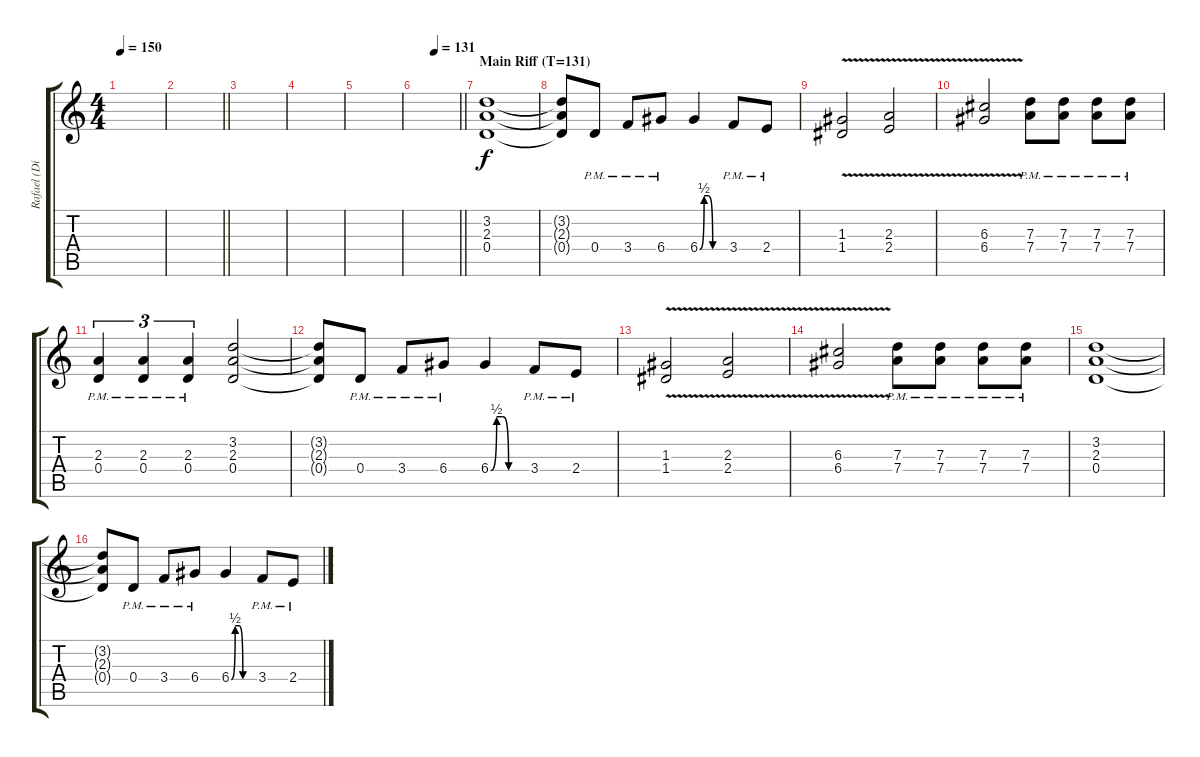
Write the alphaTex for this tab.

\track ("Rafael (Dist)" "Rafael (Di") {instrument distortionguitar}
\staff {score tabs}
\tuning (E4 B3 G3 D3 A2 E2) {hide}
\ts (4 4)
\tempo 150
\clef g2
\ks c
|
\barLineRight lightlight
|
|
|
|
\tempo (131 0.4375)
\barLineRight lightlight
|
\section ("" "Main Riff (T=131)")
(3.2 2.3 0.4).1 |
(3.2{t} 2.3{t} 0.4{t}).8 0.4{pm}.8 3.4{pm}.8 6.4{pm}.8 6.4{be (custom 0 0 10 2 20 2 30 0 60 0)}.4 3.4{pm}.8 2.4{pm}.8 |
(1.3 1.4{v}).2 (2.3 2.4{v}).2 |
(6.3 6.4{v}).2 (7.3{pm} 7.4{pm}).8 (7.3{pm} 7.4{pm}).8 (7.3{pm} 7.4{pm}).8 (7.3{pm} 7.4{pm}).8 |
(2.3{pm} 0.4{pm}).4{tu (3 2)} (2.3{pm} 0.4{pm}).4{tu (3 2)} (2.3{pm} 0.4{pm}).4{tu (3 2)} (3.2 2.3 0.4).2 |
(3.2{t} 2.3{t} 0.4{t}).8 0.4{pm}.8 3.4{pm}.8 6.4{pm}.8 6.4{be (custom 0 0 10 2 20 2 30 0 60 0)}.4 3.4{pm}.8 2.4{pm}.8 |
(1.3 1.4{v}).2 (2.3 2.4{v}).2 |
(6.3 6.4{v}).2 (7.3{pm} 7.4{pm}).8 (7.3{pm} 7.4{pm}).8 (7.3{pm} 7.4{pm}).8 (7.3{pm} 7.4{pm}).8 |
(3.2 2.3 0.4).1 |
(3.2{t} 2.3{t} 0.4{t}).8 0.4{pm}.8 3.4{pm}.8 6.4{pm}.8 6.4{be (custom 0 0 10 2 20 2 30 0 60 0)}.4 3.4{pm}.8 2.4{pm}.8
